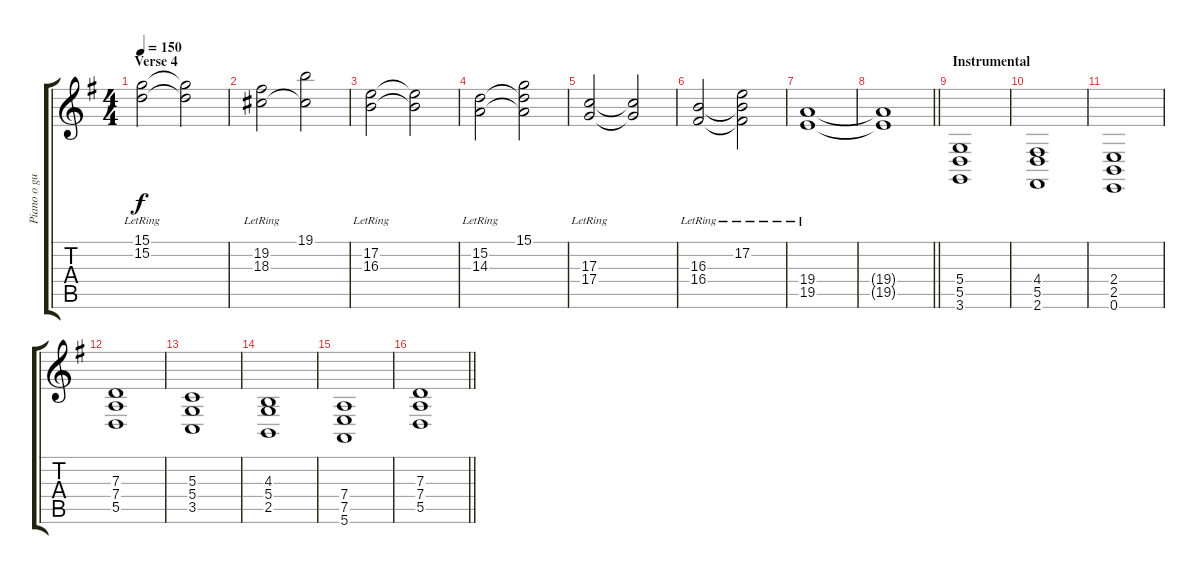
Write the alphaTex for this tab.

\track ("Piano o guitarra" "Piano o gu") {instrument acousticgrandpiano}
\staff {score tabs}
\tuning (E4 B3 G3 D3 A2 E2) {hide}
\ts (4 4)
\section ("" "Verse 4")
\tempo 150
\clef g2
\ks eminor
(15.1{lr} 15.2{lr}).2{dy f} (15.1{t} 15.2{t}).2 |
(19.2{lr} 18.3{lr}).2 (19.1 18.3{t}).2 |
(17.2{lr} 16.3{lr}).2 (17.2{t} 16.3{t}).2 |
(15.2{lr} 14.3{lr}).2 (15.1 15.2{t} 14.3{t}).2 |
(17.3{lr} 17.4{lr}).2 (17.3{t} 17.4{t}).2 |
(16.3{lr} 16.4{lr}).2 (17.2{lr} 16.3{t} 16.4{t}).2 |
(19.4 19.5{lr}).1 |
\barLineRight lightlight
(19.4{t} 19.5{t}).1 |
\section ("" "Instrumental")
(5.4 5.5 3.6).1{volume 11} |
(4.4 5.5 2.6).1 |
(2.4 2.5 0.6).1 |
(7.3 7.4 5.5).1 |
(5.3 5.4 3.5).1 |
(4.3 5.4 2.5).1 |
(7.4 7.5 5.6).1 |
\barLineRight lightlight
(7.3 7.4 5.5).1
